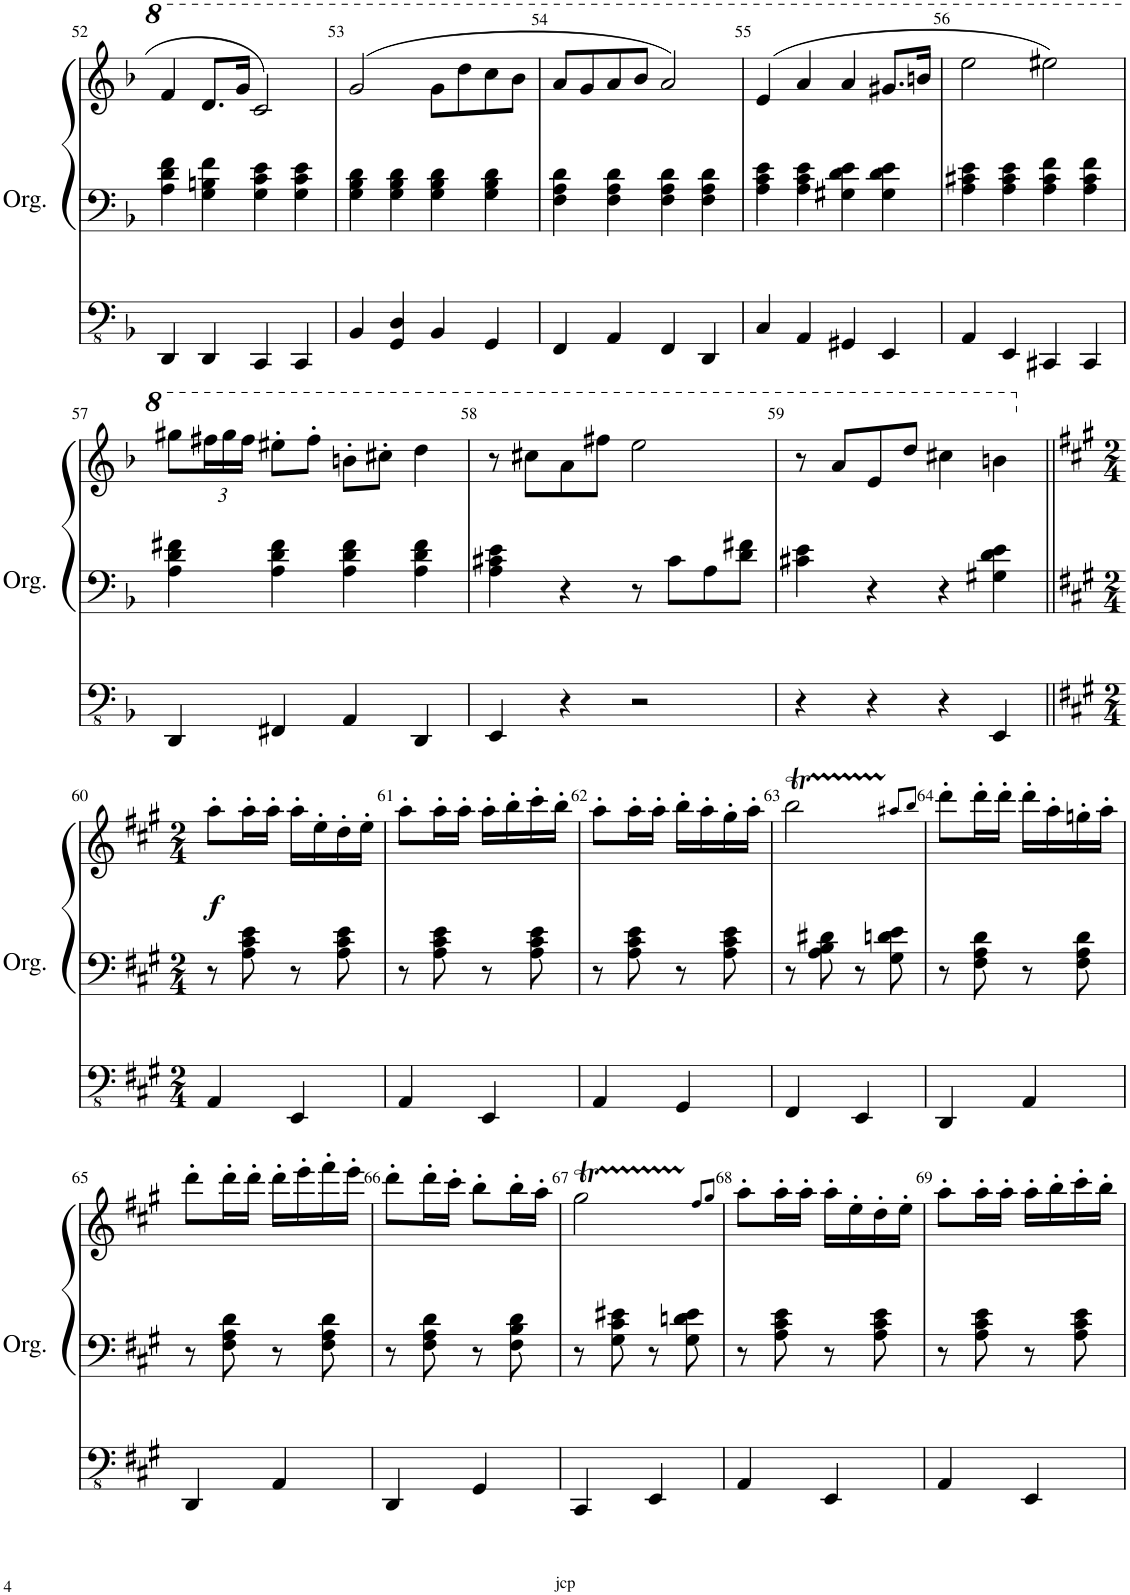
**kern	**kern	**kern	**dynam
*part1	*part1	*part1	*part1
*staff3	*staff2	*staff1	*staff1/2/3
*I"Orgue à tuyaux	*	*	*
*I'Org.	*	*	*
!!LO:PB:g=z
*clefFv4	*clefF4	*clefG2	*
*k[b-]	*k[b-]	*k[b-]	*
*M4/4	*M4/4	*M4/4	*
=52	=52	=52	=52
4DDD/	4A\ 4d\ 4f\	4ff/	.
4DDD/	4G\ 4Bn\ 4f\	8.dd/L	.
.	.	16gg/Jk	.
4CCC/	4G\ 4c\ 4e\	2cc/	.
4CCC/	4G\ 4c\ 4e\	.	.
=53	=53	=53	=53
4BBB-/	4G\ 4B-\ 4d\	(2gg/	.
4GGG/ 4DD/	4G\ 4B-\ 4d\	.	.
4BBB-/	4G\ 4B-\ 4d\	8gg\L	.
.	.	8ddd\	.
4GGG/	4G\ 4B-\ 4d\	8ccc\	.
.	.	8bb-\J	.
=54	=54	=54	=54
4FFF/	4F\ 4A\ 4d\	8aa/L	.
.	.	8gg/	.
4AAA/	4F\ 4A\ 4d\	8aa/	.
.	.	8bb-/J	.
4FFF/	4F\ 4A\ 4d\	2aa/)	.
4DDD/	4F\ 4A\ 4d\	.	.
=55	=55	=55	=55
4CC/	4A\ 4c\ 4e\	(4ee/	.
4AAA/	4A\ 4c\ 4e\	4aa/	.
4GGG#X/	4G#X\ 4d\ 4e\	4aa/	.
4EEE/	4G#\ 4d\ 4e\	8.gg#X/L	.
.	.	16bbn/Jk	.
=56	=56	=56	=56
4AAA/	4A\ 4c#X\ 4e\	2eee\	.
4EEE/	4A\ 4c#\ 4e\	.	.
4CCC#X/	4A\ 4c#\ 4f\	2eee#X\)	.
4CCC#/	4A\ 4c#\ 4f\	.	.
!!LO:LB:g=z
=57	=57	=57	=57
4DDD/	4A\ 4d\ 4f#X\	8ggg#X\L	.
*	*	*Xbrackettup	*
.	.	24fff#X\L	.
.	.	24ggg#\	.
.	.	24fff#\JJ	.
4FFF#X/	4A\ 4d\ 4f#\	8eee#X'\L	.
.	.	8fff#'\J	.
4AAA/	4A\ 4d\ 4f#\	8bbn'\L	.
.	.	8ccc#X'\J	.
4DDD/	4A\ 4d\ 4f#\	4ddd\	.
=58	=58	=58	=58
4EEE/	4A\ 4c#X\ 4e\	8r	.
.	.	8ccc#X\L	.
4r	4r	8aa\	.
.	.	8fff#X\J	.
2r	8r	2eee\	.
.	8c#\L	.	.
.	8A\	.	.
.	8d\ 8f#X\J	.	.
=59	=59	=59	=59
4r	4c#X\ 4e\	8r	.
.	.	8aa/L	.
4r	4r	8ee/	.
.	.	8ddd/J	.
4r	4r	4ccc#X\	.
4EEE/	4G#X\ 4d\ 4e\	4bbn\	.
!!LO:LB:g=z
=60||	=60||	=60||	=60||
*k[f#c#g#]	*k[f#c#g#]	*k[f#c#g#]	*
*M2/4	*M2/4	*M2/4	*
!	!	!	!LO:DY:b
4AAA/	8r	8aa'\L	f
.	8A\ 8c#\ 8e\	16aa'\L	.
.	.	16aa'\JJ	.
4EEE/	8r	16aa'\LL	.
.	.	16ee'\	.
.	8A\ 8c#\ 8e\	16dd'\	.
.	.	16ee'\JJ	.
=61	=61	=61	=61
4AAA/	8r	8aa'\L	.
.	8A\ 8c#\ 8e\	16aa'\L	.
.	.	16aa'\JJ	.
4EEE/	8r	16aa'\LL	.
.	.	16bb'\	.
.	8A\ 8c#\ 8e\	16ccc#'\	.
.	.	16bb'\JJ	.
=62	=62	=62	=62
4AAA/	8r	8aa'\L	.
.	8A\ 8c#\ 8e\	16aa'\L	.
.	.	16aa'\JJ	.
4GGG#/	8r	16bb'\LL	.
.	.	16aa'\	.
.	8A\ 8c#\ 8e\	16gg#'\	.
.	.	16aa'\JJ	.
=63	=63	=63	=63
4FFF#/	8r	2bbT\	.
.	8A\ 8B\ 8d#X\	.	.
4EEE/	8r	.	.
.	8G#\ 8dn\ 8e\	.	.
.	.	8qaa#X/L	.
.	.	8qbb/J	.
=64	=64	=64	=64
4DDD/	8r	8ddd'\L	.
.	8F#\ 8A\ 8d\	16ddd'\L	.
.	.	16ddd'\JJ	.
4AAA/	8r	16ddd'\LL	.
.	.	16aa'\	.
.	8F#\ 8A\ 8d\	16ggn'\	.
.	.	16aa'\JJ	.
!!LO:LB:g=z
=65	=65	=65	=65
4DDD/	8r	8ddd'\L	.
.	8F#\ 8A\ 8d\	16ddd'\L	.
.	.	16ddd'\JJ	.
4AAA/	8r	16ddd'\LL	.
.	.	16eee'\	.
.	8F#\ 8A\ 8d\	16fff#'\	.
.	.	16eee'\JJ	.
=66	=66	=66	=66
4DDD/	8r	8ddd'\L	.
.	8F#\ 8A\ 8d\	16ddd'\L	.
.	.	16ccc#'\JJ	.
4GGG#/	8r	8bb'\L	.
.	8F#\ 8B\ 8d\	16bb'\L	.
.	.	16aa'\JJ	.
=67	=67	=67	=67
4CCC#/	8r	2gg#t\	.
.	8G#\ 8c#\ 8e#X\	.	.
4EEE/	8r	.	.
.	8G#\ 8dn\ 8e#\	.	.
.	.	8qff#/L	.
.	.	8qgg#/J	.
=68	=68	=68	=68
4AAA/	8r	8aa'\L	.
.	8A\ 8c#\ 8e\	16aa'\L	.
.	.	16aa'\JJ	.
4EEE/	8r	16aa'\LL	.
.	.	16ee'\	.
.	8A\ 8c#\ 8e\	16dd'\	.
.	.	16ee'\JJ	.
=69	=69	=69	=69
4AAA/	8r	8aa'\L	.
.	8A\ 8c#\ 8e\	16aa'\L	.
.	.	16aa'\JJ	.
4EEE/	8r	16aa'\LL	.
.	.	16bb'\	.
.	8A\ 8c#\ 8e\	16ccc#'\	.
.	.	16bb'\JJ	.
=	=	=	=
*-	*-	*-	*-
